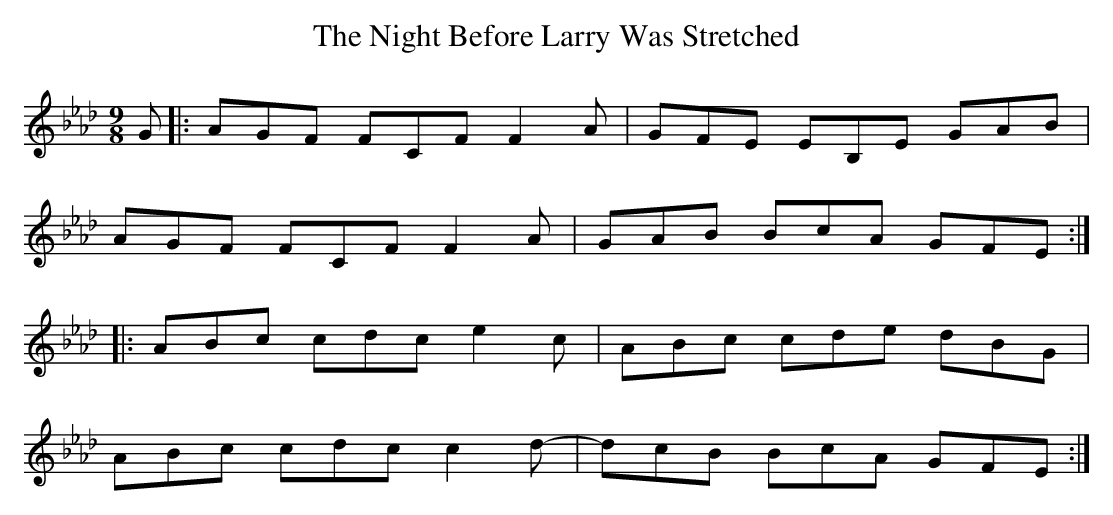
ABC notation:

X:1
T: The Night Before Larry Was Stretched
M: 9/8
L: 1/8
K: Fdor
K:FMin
G |: AGF FCF F2 A | GFE EB,E GAB |
AGF FCF F2 A | GAB BcA GFE :|
|: ABc cdc e2 c | ABc cde dBG |
ABc cdc c2 d- | dcB BcA GFE :|
